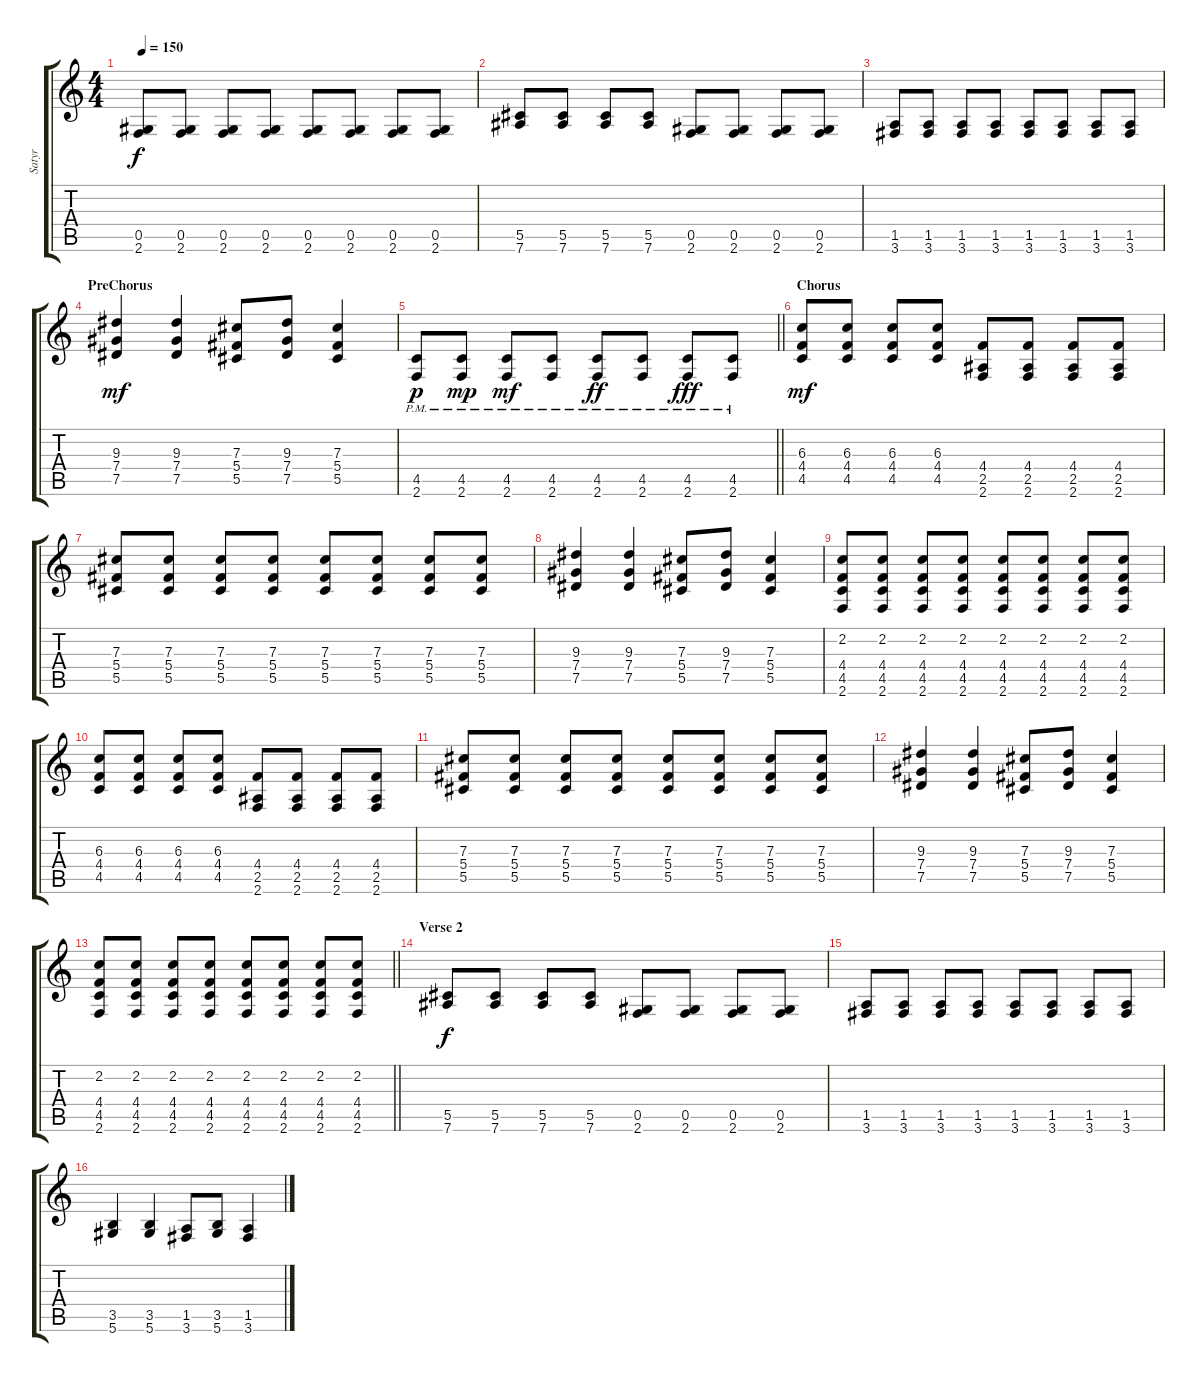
\track ("Satyr" "Satyr") {instrument distortionguitar}
\staff {score tabs}
\tuning (Eb4 Bb3 Gb3 Db3 Ab2 Eb2) {hide}
\ts (4 4)
\tempo 150
\clef g2
\ks c
(0.5 2.6).8{dy f} (0.5 2.6).8 (0.5 2.6).8 (0.5 2.6).8 (0.5 2.6).8 (0.5 2.6).8 (0.5 2.6).8 (0.5 2.6).8 |
(5.5 7.6).8 (5.5 7.6).8 (5.5 7.6).8 (5.5 7.6).8 (0.5 2.6).8 (0.5 2.6).8 (0.5 2.6).8 (0.5 2.6).8 |
(1.5 3.6).8 (1.5 3.6).8 (1.5 3.6).8 (1.5 3.6).8 (1.5 3.6).8 (1.5 3.6).8 (1.5 3.6).8 (1.5 3.6).8 |
\section ("" "PreChorus")
(9.3 7.4 7.5).4{dy mf} (9.3 7.4 7.5).4 (7.3 5.4 5.5).8 (9.3 7.4 7.5).8 (7.3 5.4 5.5).4 |
\barLineRight lightlight
(4.5{pm} 2.6).8{dy p} (4.5{pm} 2.6).8{dy mp} (4.5{pm} 2.6).8{dy mf} (4.5{pm} 2.6).8 (4.5{pm} 2.6).8{dy ff} (4.5{pm} 2.6).8 (4.5{pm} 2.6).8{dy fff} (4.5{pm} 2.6).8 |
\section ("" "Chorus")
(6.3 4.4 4.5).8{dy mf} (6.3 4.4 4.5).8 (6.3 4.4 4.5).8 (6.3 4.4 4.5).8 (4.4 2.5 2.6).8 (4.4 2.5 2.6).8 (4.4 2.5 2.6).8 (4.4 2.5 2.6).8 |
(7.3 5.4 5.5).8 (7.3 5.4 5.5).8 (7.3 5.4 5.5).8 (7.3 5.4 5.5).8 (7.3 5.4 5.5).8 (7.3 5.4 5.5).8 (7.3 5.4 5.5).8 (7.3 5.4 5.5).8 |
(9.3 7.4 7.5).4 (9.3 7.4 7.5).4 (7.3 5.4 5.5).8 (9.3 7.4 7.5).8 (7.3 5.4 5.5).4 |
(2.2 4.4 4.5 2.6).8 (2.2 4.4 4.5 2.6).8 (2.2 4.4 4.5 2.6).8 (2.2 4.4 4.5 2.6).8 (2.2 4.4 4.5 2.6).8 (2.2 4.4 4.5 2.6).8 (2.2 4.4 4.5 2.6).8 (2.2 4.4 4.5 2.6).8 |
(6.3 4.4 4.5).8 (6.3 4.4 4.5).8 (6.3 4.4 4.5).8 (6.3 4.4 4.5).8 (4.4 2.5 2.6).8 (4.4 2.5 2.6).8 (4.4 2.5 2.6).8 (4.4 2.5 2.6).8 |
(7.3 5.4 5.5).8 (7.3 5.4 5.5).8 (7.3 5.4 5.5).8 (7.3 5.4 5.5).8 (7.3 5.4 5.5).8 (7.3 5.4 5.5).8 (7.3 5.4 5.5).8 (7.3 5.4 5.5).8 |
(9.3 7.4 7.5).4 (9.3 7.4 7.5).4 (7.3 5.4 5.5).8 (9.3 7.4 7.5).8 (7.3 5.4 5.5).4 |
\barLineRight lightlight
(2.2 4.4 4.5 2.6).8 (2.2 4.4 4.5 2.6).8 (2.2 4.4 4.5 2.6).8 (2.2 4.4 4.5 2.6).8 (2.2 4.4 4.5 2.6).8 (2.2 4.4 4.5 2.6).8 (2.2 4.4 4.5 2.6).8 (2.2 4.4 4.5 2.6).8 |
\section ("" "Verse 2")
(5.5 7.6).8{dy f} (5.5 7.6).8 (5.5 7.6).8 (5.5 7.6).8 (0.5 2.6).8 (0.5 2.6).8 (0.5 2.6).8 (0.5 2.6).8 |
(1.5 3.6).8 (1.5 3.6).8 (1.5 3.6).8 (1.5 3.6).8 (1.5 3.6).8 (1.5 3.6).8 (1.5 3.6).8 (1.5 3.6).8 |
(3.5 5.6).4 (3.5 5.6).4 (1.5 3.6).8 (3.5 5.6).8 (1.5 3.6).4
